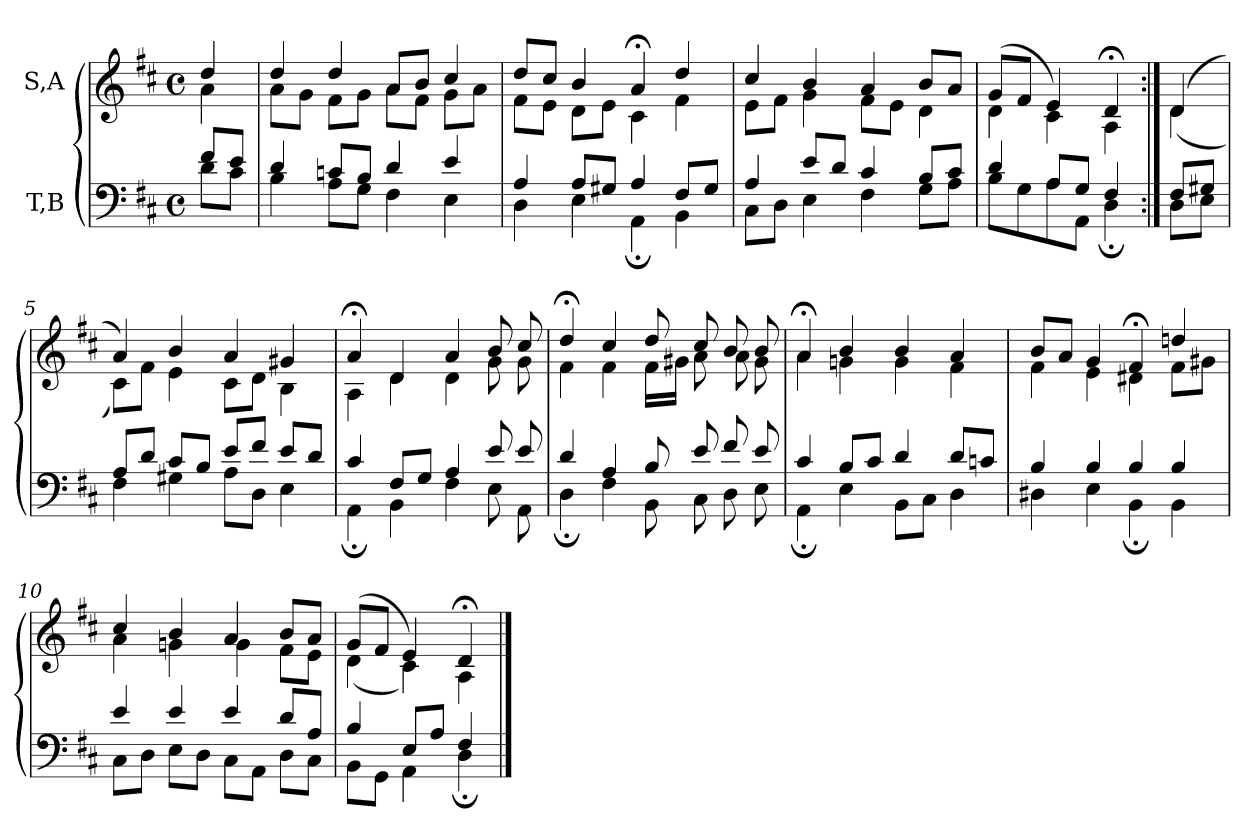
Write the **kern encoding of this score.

**kern	**kern
*part2	*part1
*staff2	*staff1
*I"T,B	*I"S,A
*clefF4	*clefG2
*k[f#c#]	*k[f#c#]
*M4/4	*M4/4
*met(c)	*met(c)
=	=
*^	*^
8f#L	8dL	4dd	4a
8eJ	8c#J	.	.
=1	=1	=1	=1
4d	4B	4dd	8aL
.	.	.	8gJ
8cnL	8AL	4dd	8f#L
8BJ	8GJ	.	8gJ
4d	4F#	8aL	8aL
.	.	8bJ	8f#J
4e	4E	4cc#	8gL
.	.	.	8aJ
=2	=2	=2	=2
4A	4D	8ddL	8f#L
.	.	8cc#J	8eJ
8AL	4E	4b	8dL
8G#XJ	.	.	8eJ
4A	4AA;	4a;<	4c#
8F#L	4BB	4dd	4f#
8G#J	.	.	.
=3	=3	=3	=3
4A	8C#L	4cc#	8eL
.	8DJ	.	8f#J
8eL	4E	4b	4g
8dJ	.	.	.
4c#	4F#	4a	8f#L
.	.	.	8eJ
8BL	8GL	8bL	4d
8c#J	8AJ	8aJ	.
=4a	=4a	=4a	=4a
4d	8BL	(>8gL	4d
.	8G	8f#J	.
8AL	8A	4e)	4c#
8GJ	8AAJ	.	.
4F#	4D;	4d;<	4A
=4b:|!	=4b:|!	=4b:|!	=4b:|!
8F#L	8DL	(>4d	(<4d
8G#XJ	8EJ	.	.
=5	=5	=5	=5
8AL	4F#	4a)	8c#L)
8dJ	.	.	8f#J
8c#L	4G#X	4b	4e
8BJ	.	.	.
8eL	8AL	4a	8c#L
8f#J	8DJ	.	8dJ
8eL	4E	4g#X	4B
8dJ	.	.	.
=6	=6	=6	=6
4c#	4AA;	4a;<	4A
8F#L	4BB	4d	4d
8GJ	.	.	.
4A	4F#	4a	4d
8e	8E	8b	8g
8e	8AA	8cc#	8g
=7	=7	=7	=7
4d	4D;	4dd;<	4f#
4A	4F#	4cc#	4f#
8B	8BB	8dd	16f#LL
.	.	.	16g#XJJ
8e	8C#	8cc#	8a
8f#	8D	8b	8a
8e	8E	8b	8g#
=8	=8	=8	=8
4c#	4AA;	4a;<	4a
8BL	4E	4b	4gn
8c#J	.	.	.
4d	8BBL	4b	4g
.	8C#J	.	.
8dL	4D	4a	4f#
8cnJ	.	.	.
=9	=9	=9	=9
4B	4D#X	8bL	4f#
.	.	8aJ	.
4B	4E	4g	4e
4B	4BB;	4f#;<	4d#X
4B	4BB	4ddn	8f#L
.	.	.	8g#XJ
=10	=10	=10	=10
4e	8C#L	4cc#	4a
.	8DJ	.	.
4e	8EL	4b	4gn
.	8DJ	.	.
4e	8C#L	4a	4g
.	8AAJ	.	.
8dL	8DL	8bL	8f#L
8AJ	8C#J	8aJ	8eJ
=11	=11	=11	=11
4B	8BBL	(>8gL	(<4d
.	8GGJ	8f#J	.
8EL	4AA	4e)	4c#)
8AJ	.	.	.
4F#	4D;	4d;<	4A
*v	*v	*	*
*	*v	*v
==	==
*-	*-
